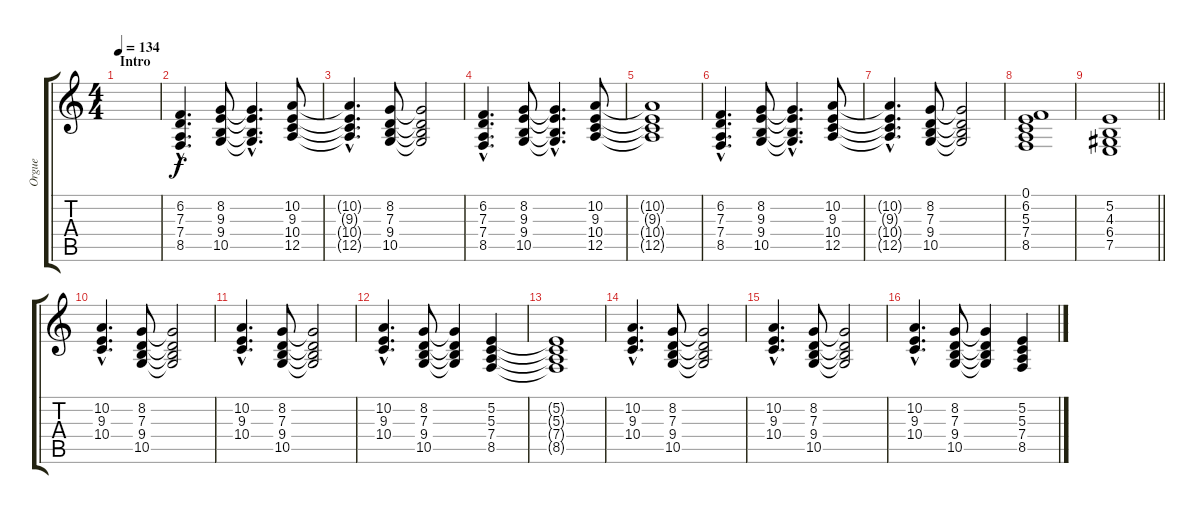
\track ("Orgue" "Orgue") {instrument drawbarorgan}
\staff {score tabs}
\tuning (E4 B3 G3 D3 A2 E2) {hide}
\ts (4 4)
\section ("" "Intro")
\tempo 134
\clef g2
\ks c
|
(6.2{hac} 7.3{hac} 7.4{hac} 8.5{hac}).4{d} (8.2 9.3 9.4 10.5).8 (8.2{hac t} 9.3{hac t} 9.4{hac t} 10.5{hac t}).4{d} (10.2 9.3 10.4 12.5).8 |
(10.2{hac t} 9.3{hac t} 10.4{hac t} 12.5{hac t}).4{d} (8.2 7.3 9.4 10.5).8 (8.2{t} 7.3{t} 9.4{t} 10.5{t}).2 |
(6.2{hac} 7.3{hac} 7.4{hac} 8.5{hac}).4{d} (8.2 9.3 9.4 10.5).8 (8.2{hac t} 9.3{hac t} 9.4{hac t} 10.5{hac t}).4{d} (10.2 9.3 10.4 12.5).8 |
(10.2{t} 9.3{t} 10.4{t} 12.5{t}).1 |
(6.2{hac} 7.3{hac} 7.4{hac} 8.5{hac}).4{d} (8.2 9.3 9.4 10.5).8 (8.2{hac t} 9.3{hac t} 9.4{hac t} 10.5{hac t}).4{d} (10.2 9.3 10.4 12.5).8 |
(10.2{hac t} 9.3{hac t} 10.4{hac t} 12.5{hac t}).4{d} (8.2 7.3 9.4 10.5).8 (8.2{t} 7.3{t} 9.4{t} 10.5{t}).2 |
(0.1 6.2 5.3 7.4 8.5).1 |
\barLineRight lightlight
(5.2 4.3 6.4 7.5).1 |
(10.2{hac} 9.3{hac} 10.4{hac}).4{d} (8.2 7.3 9.4 10.5).8 (8.2{t} 7.3{t} 9.4{t} 10.5{t}).2 |
(10.2{hac} 9.3{hac} 10.4{hac}).4{d} (8.2 7.3 9.4 10.5).8 (8.2{t} 7.3{t} 9.4{t} 10.5{t}).2 |
(10.2{hac} 9.3{hac} 10.4{hac}).4{d} (8.2 7.3 9.4 10.5).8 (8.2{t} 7.3{t} 9.4{t} 10.5{t}).4 (5.2 5.3 7.4 8.5).4 |
(5.2{t} 5.3{t} 7.4{t} 8.5{t}).1 |
(10.2{hac} 9.3{hac} 10.4{hac}).4{d} (8.2 7.3 9.4 10.5).8 (8.2{t} 7.3{t} 9.4{t} 10.5{t}).2 |
(10.2{hac} 9.3{hac} 10.4{hac}).4{d} (8.2 7.3 9.4 10.5).8 (8.2{t} 7.3{t} 9.4{t} 10.5{t}).2 |
(10.2{hac} 9.3{hac} 10.4{hac}).4{d} (8.2 7.3 9.4 10.5).8 (8.2{t} 7.3{t} 9.4{t} 10.5{t}).4 (5.2 5.3 7.4 8.5).4
